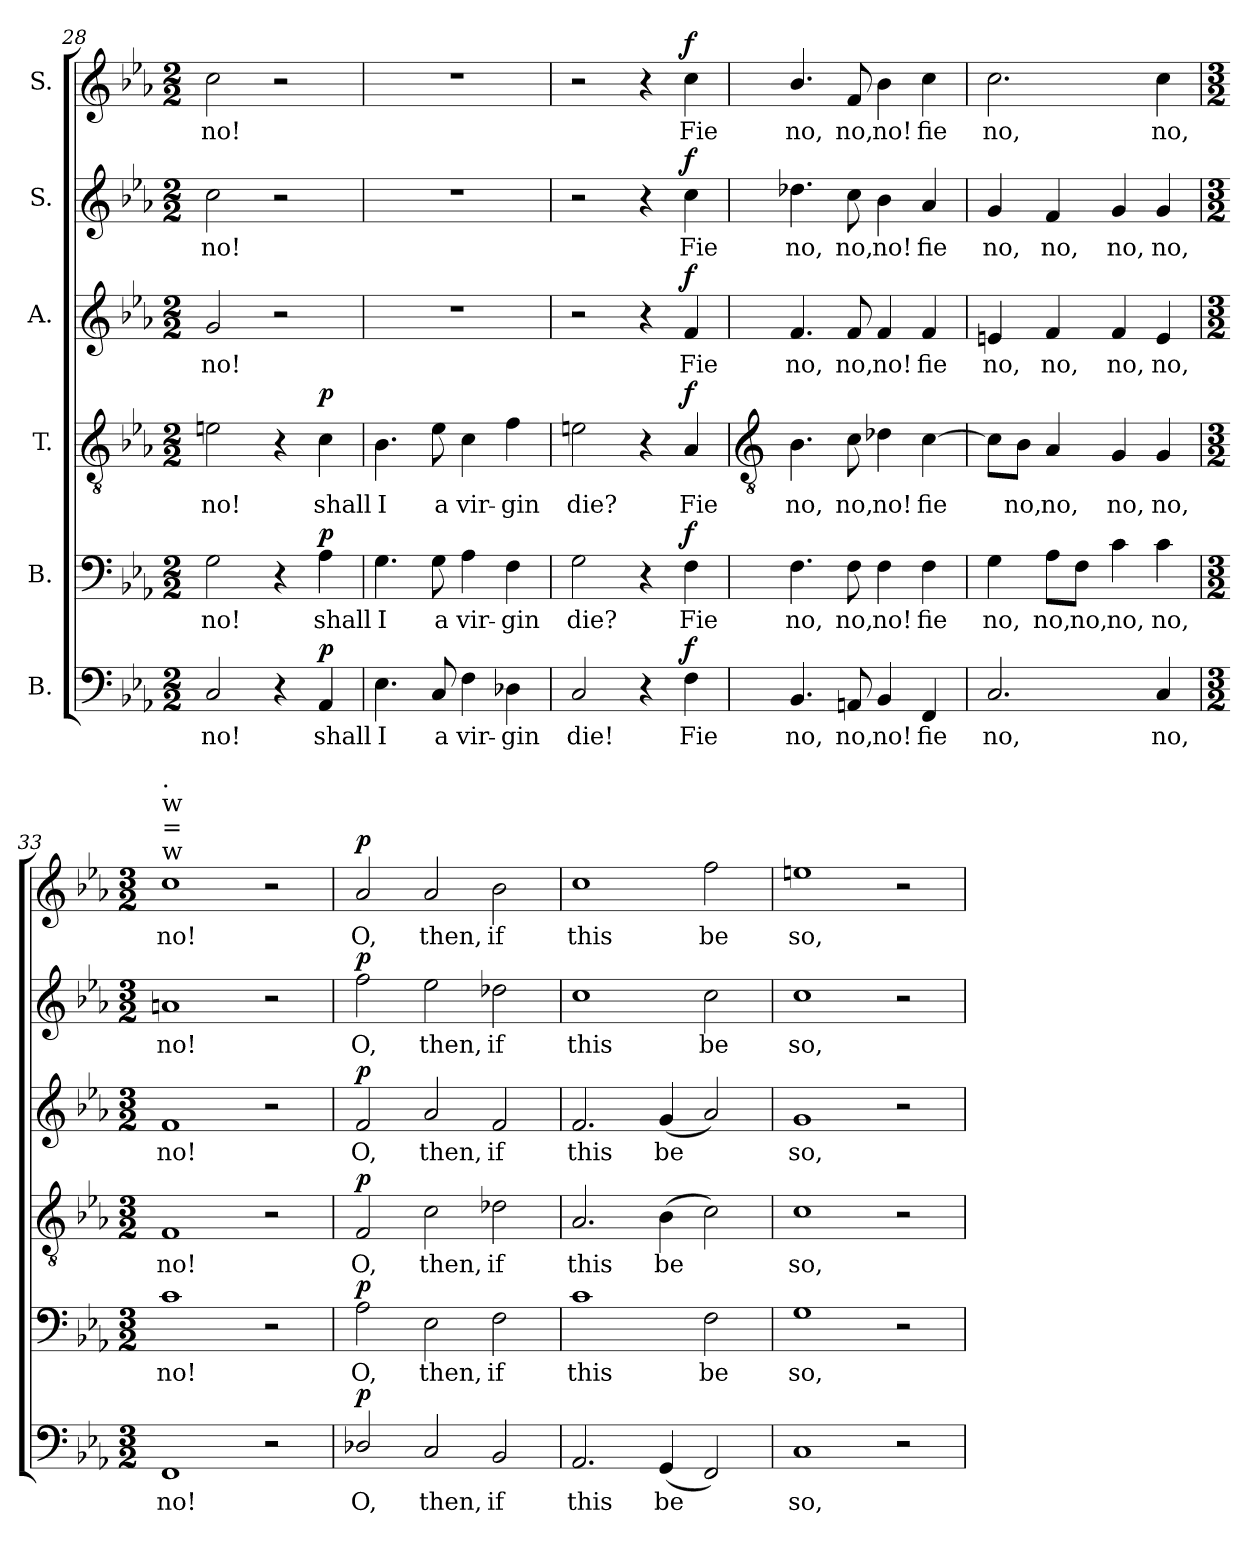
**kern	**text	**dynam	**kern	**text	**dynam	**kern	**text	**dynam	**kern	**text	**dynam	**kern	**text	**dynam	**kern	**text	**dynam
*part6	*part6	*part6	*part5	*part5	*part5	*part4	*part4	*part4	*part3	*part3	*part3	*part2	*part2	*part2	*part1	*part1	*part1
*staff6	*staff6	*staff6	*staff5	*staff5	*staff5	*staff4	*staff4	*staff4	*staff3	*staff3	*staff3	*staff2	*staff2	*staff2	*staff1	*staff1	*staff1
*I"B.	*	*	*I"B.	*	*	*I"T.	*	*	*I"A.	*	*	*I"S.	*	*	*I"S.	*	*
*clefF4	*	*	*clefF4	*	*	*clefGv2	*	*	*clefG2	*	*	*clefG2	*	*	*clefG2	*	*
*k[b-e-a-]	*	*	*k[b-e-a-]	*	*	*k[b-e-a-]	*	*	*k[b-e-a-]	*	*	*k[b-e-a-]	*	*	*k[b-e-a-]	*	*
*E-:	*	*	*E-:	*	*	*E-:	*	*	*E-:	*	*	*E-:	*	*	*E-:	*	*
*M2/2	*	*	*M2/2	*	*	*M2/2	*	*	*M2/2	*	*	*M2/2	*	*	*M2/2	*	*
=28	=28	=28	=28	=28	=28	=28	=28	=28	=28	=28	=28	=28	=28	=28	=28	=28	=28
!	!LO:LY:b	!	!	!LO:LY:b	!	!	!LO:LY:b	!	!	!LO:LY:b	!	!	!LO:LY:b	!	!	!LO:LY:b	!
2C	no!	.	2G	no!	.	2en	no!	.	2g	no!	.	2cc	no!	.	2cc	no!	.
4r	.	.	4r	.	.	4r	.	.	2r	.	.	2r	.	.	2r	.	.
!	!LO:LY:b	!LO:DY:b	!	!LO:LY:b	!LO:DY:a	!	!LO:LY:b	!LO:DY:a	!	!	!	!	!	!	!	!	!
4AA-	shall	p	4A-	shall	p	4c	shall	p	.	.	.	.	.	.	.	.	.
=29	=29	=29	=29	=29	=29	=29	=29	=29	=29	=29	=29	=29	=29	=29	=29	=29	=29
!	!LO:LY:b	!	!	!LO:LY:b	!	!	!LO:LY:b	!	!	!	!	!	!	!	!	!	!
4.E-	I	.	4.G	I	.	4.B-	I	.	1r	.	.	1r	.	.	1r	.	.
!	!LO:LY:b	!	!	!LO:LY:b	!	!	!LO:LY:b	!	!	!	!	!	!	!	!	!	!
8C	a	.	8G	a	.	8e-	a	.	.	.	.	.	.	.	.	.	.
!	!LO:LY:b	!	!	!LO:LY:b	!	!	!LO:LY:b	!	!	!	!	!	!	!	!	!	!
4F	vir-	.	4A-	vir-	.	4c	vir-	.	.	.	.	.	.	.	.	.	.
!	!LO:LY:b	!	!	!LO:LY:b	!	!	!LO:LY:b	!	!	!	!	!	!	!	!	!	!
4D-X	-gin	.	4F	-gin	.	4f	-gin	.	.	.	.	.	.	.	.	.	.
=30	=30	=30	=30	=30	=30	=30	=30	=30	=30	=30	=30	=30	=30	=30	=30	=30	=30
!	!LO:LY:b	!	!	!LO:LY:b	!	!	!LO:LY:b	!	!	!	!	!	!	!	!	!	!
2C	die!	.	2G	die?	.	2en	die?	.	2r	.	.	2r	.	.	2r	.	.
4r	.	.	4r	.	.	4r	.	.	4r	.	.	4r	.	.	4r	.	.
!	!LO:LY:b	!LO:DY:b	!	!LO:LY:b	!LO:DY:b	!	!LO:LY:b	!LO:DY:b	!	!LO:LY:b	!LO:DY:b	!	!LO:LY:b	!LO:DY:b	!	!LO:LY:b	!LO:DY:b
4F	Fie	f	4F	Fie	f	4A-	Fie	f	4f	Fie	f	4cc	Fie	f	4cc	Fie	f
!!LO:LB:g=z
=31	=31	=31	=31	=31	=31	=31	=31	=31	=31	=31	=31	=31	=31	=31	=31	=31	=31
*	*	*	*	*	*	*clefGv2	*	*	*	*	*	*	*	*	*	*	*
!	!LO:LY:b	!	!	!LO:LY:b	!	!	!LO:LY:b	!	!	!LO:LY:b	!	!	!LO:LY:b	!	!	!LO:LY:b	!
4.BB-	no,	.	4.F	no,	.	4.B-	no,	.	4.f	no,	.	4.dd-X	no,	.	4.b-/	no,	.
!	!LO:LY:b	!	!	!LO:LY:b	!	!	!LO:LY:b	!	!	!LO:LY:b	!	!	!LO:LY:b	!	!	!LO:LY:b	!
8AAn	no,	.	8F	no,	.	8c	no,	.	8f	no,	.	8cc	no,	.	8f	no,	.
!	!LO:LY:b	!	!	!LO:LY:b	!	!	!LO:LY:b	!	!	!LO:LY:b	!	!	!LO:LY:b	!	!	!LO:LY:b	!
4BB-	no!	.	4F	no!	.	4d-X	no!	.	4f	no!	.	4b-	no!	.	4b-	no!	.
!	!LO:LY:b	!	!	!LO:LY:b	!	!	!LO:LY:b	!	!	!LO:LY:b	!	!	!LO:LY:b	!	!	!LO:LY:b	!
4FF	fie	.	4F	fie	.	[4c	fie	.	4f	fie	.	4a-	fie	.	4cc	fie	.
=32	=32	=32	=32	=32	=32	=32	=32	=32	=32	=32	=32	=32	=32	=32	=32	=32	=32
!	!LO:LY:b	!	!	!LO:LY:b	!	!	!	!	!	!LO:LY:b	!	!	!LO:LY:b	!	!	!LO:LY:b	!
2.C	no,	.	4G	no,	.	8cL]	.	.	4en	no,	.	4g	no,	.	2.cc	no,	.
!	!	!	!	!	!	!	!LO:LY:b	!	!	!	!	!	!	!	!	!	!
.	.	.	.	.	.	8B-J	no,	.	.	.	.	.	.	.	.	.	.
!	!	!	!	!LO:LY:b	!	!	!LO:LY:b	!	!	!LO:LY:b	!	!	!LO:LY:b	!	!	!	!
.	.	.	8A-L	no,	.	4A-	no,	.	4f	no,	.	4f	no,	.	.	.	.
!	!	!	!	!LO:LY:b	!	!	!	!	!	!	!	!	!	!	!	!	!
.	.	.	8FJ	no,	.	.	.	.	.	.	.	.	.	.	.	.	.
!	!	!	!	!LO:LY:b	!	!	!LO:LY:b	!	!	!LO:LY:b	!	!	!LO:LY:b	!	!	!	!
.	.	.	4c	no,	.	4G	no,	.	4f	no,	.	4g	no,	.	.	.	.
!	!LO:LY:b	!	!	!LO:LY:b	!	!	!LO:LY:b	!	!	!LO:LY:b	!	!	!LO:LY:b	!	!	!LO:LY:b	!
4C	no,	.	4c	no,	.	4G	no,	.	4e	no,	.	4g	no,	.	4cc	no,	.
=33	=33	=33	=33	=33	=33	=33	=33	=33	=33	=33	=33	=33	=33	=33	=33	=33	=33
*M3/2	*	*	*M3/2	*	*	*M3/2	*	*	*M3/2	*	*	*M3/2	*	*	*M3/2	*	*
!	!	!	!	!	!	!	!	!	!	!	!	!	!	!	!LO:TX:a:t=w	!	!
!	!	!	!	!	!	!	!	!	!	!	!	!	!	!	!LO:TX:a:t==	!	!
!	!	!	!	!	!	!	!	!	!	!	!	!	!	!	!LO:TX:a:t=w	!	!
!	!	!	!	!	!	!	!	!	!	!	!	!	!	!	!LO:TX:a:t=.	!	!
!	!LO:LY:b	!	!	!LO:LY:b	!	!	!LO:LY:b	!	!	!LO:LY:b	!	!	!LO:LY:b	!	!	!LO:LY:b	!
1FF	no!	.	1c	no!	.	1F	no!	.	1f	no!	.	1an	no!	.	1cc	no!	.
2r	.	.	2r	.	.	2r	.	.	2r	.	.	2r	.	.	2r	.	.
=34	=34	=34	=34	=34	=34	=34	=34	=34	=34	=34	=34	=34	=34	=34	=34	=34	=34
!	!LO:LY:b	!LO:DY:a	!	!LO:LY:b	!LO:DY:a	!	!LO:LY:b	!LO:DY:a	!	!LO:LY:b	!LO:DY:a	!	!LO:LY:b	!LO:DY:a	!	!LO:LY:b	!LO:DY:b
2D-X/	O,	p	2A-	O,	p	2F	O,	p	2f	O,	p	2ff	O,	p	2a-	O,	p
!	!LO:LY:b	!	!	!LO:LY:b	!	!	!LO:LY:b	!	!	!LO:LY:b	!	!	!LO:LY:b	!	!	!LO:LY:b	!
2C	then,	.	2E-	then,	.	2c	then,	.	2a-	then,	.	2ee-	then,	.	2a-	then,	.
!	!LO:LY:b	!	!	!LO:LY:b	!	!	!LO:LY:b	!	!	!LO:LY:b	!	!	!LO:LY:b	!	!	!LO:LY:b	!
2BB-	if	.	2F	if	.	2d-X	if	.	2f	if	.	2dd-X	if	.	2b-	if	.
=35	=35	=35	=35	=35	=35	=35	=35	=35	=35	=35	=35	=35	=35	=35	=35	=35	=35
!	!LO:LY:b	!	!	!LO:LY:b	!	!	!LO:LY:b	!	!	!LO:LY:b	!	!	!LO:LY:b	!	!	!LO:LY:b	!
2.AA-	this	.	1c	this	.	2.A-	this	.	2.f	this	.	1cc	this	.	1cc	this	.
!	!LO:LY:b	!	!	!	!	!	!LO:LY:b	!	!	!LO:LY:b	!	!	!	!	!	!	!
(<4GG	be	.	.	.	.	(>4B-	be	.	(<4g	be	.	.	.	.	.	.	.
!	!	!	!	!LO:LY:b	!	!	!	!	!	!	!	!	!LO:LY:b	!	!	!LO:LY:b	!
2FF)	.	.	2F	be	.	2c)	.	.	2a-)	.	.	2cc	be	.	2ff	be	.
=36	=36	=36	=36	=36	=36	=36	=36	=36	=36	=36	=36	=36	=36	=36	=36	=36	=36
!	!LO:LY:b	!	!	!LO:LY:b	!	!	!LO:LY:b	!	!	!LO:LY:b	!	!	!LO:LY:b	!	!	!LO:LY:b	!
1C	so,	.	1G	so,	.	1c	so,	.	1g	so,	.	1cc	so,	.	1een	so,	.
2r	.	.	2r	.	.	2r	.	.	2r	.	.	2r	.	.	2r	.	.
=	=	=	=	=	=	=	=	=	=	=	=	=	=	=	=	=	=
*-	*-	*-	*-	*-	*-	*-	*-	*-	*-	*-	*-	*-	*-	*-	*-	*-	*-
